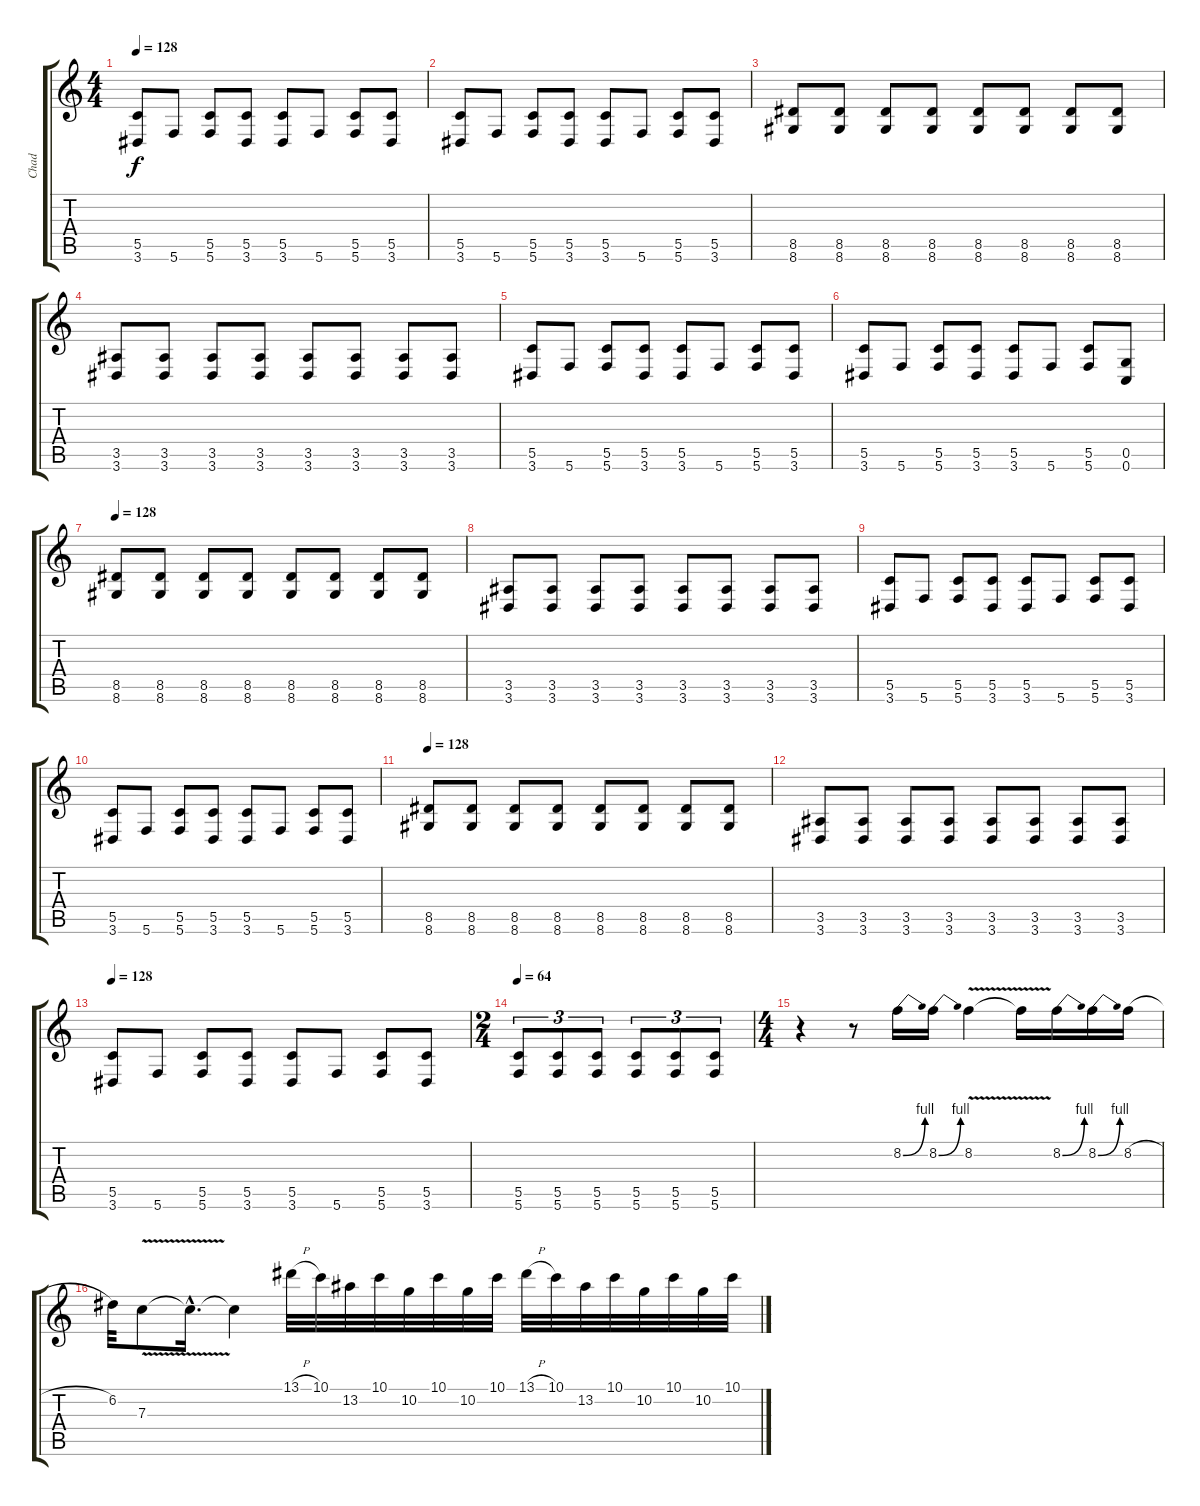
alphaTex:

\track ("Chad" "Chad") {instrument distortionguitar}
\staff {score tabs}
\tuning (D4 A3 F3 C3 G2 C2) {hide}
\ts (4 4)
\tempo 128
\clef g2
\ks c
(5.5 3.6).8{dy f} 5.6.8 (5.5 5.6).8 (5.5 3.6).8 (5.5 3.6).8 5.6.8 (5.5 5.6).8 (5.5 3.6).8 |
(5.5 3.6).8 5.6.8 (5.5 5.6).8 (5.5 3.6).8 (5.5 3.6).8 5.6.8 (5.5 5.6).8 (5.5 3.6).8 |
(8.5 8.6).8 (8.5 8.6).8 (8.5 8.6).8 (8.5 8.6).8 (8.5 8.6).8 (8.5 8.6).8 (8.5 8.6).8 (8.5 8.6).8 |
(3.5 3.6).8 (3.5 3.6).8 (3.5 3.6).8 (3.5 3.6).8 (3.5 3.6).8 (3.5 3.6).8 (3.5 3.6).8 (3.5 3.6).8 |
(5.5 3.6).8 5.6.8 (5.5 5.6).8 (5.5 3.6).8 (5.5 3.6).8 5.6.8 (5.5 5.6).8 (5.5 3.6).8 |
(5.5 3.6).8 5.6.8 (5.5 5.6).8 (5.5 3.6).8 (5.5 3.6).8 5.6.8 (5.5 5.6).8 (0.5 0.6).8 |
\tempo 128
(8.5 8.6).8 (8.5 8.6).8 (8.5 8.6).8 (8.5 8.6).8 (8.5 8.6).8 (8.5 8.6).8 (8.5 8.6).8 (8.5 8.6).8 |
(3.5 3.6).8 (3.5 3.6).8 (3.5 3.6).8 (3.5 3.6).8 (3.5 3.6).8 (3.5 3.6).8 (3.5 3.6).8 (3.5 3.6).8 |
(5.5 3.6).8 5.6.8 (5.5 5.6).8 (5.5 3.6).8 (5.5 3.6).8 5.6.8 (5.5 5.6).8 (5.5 3.6).8 |
(5.5 3.6).8 5.6.8 (5.5 5.6).8 (5.5 3.6).8 (5.5 3.6).8 5.6.8 (5.5 5.6).8 (5.5 3.6).8 |
\tempo 128
(8.5 8.6).8 (8.5 8.6).8 (8.5 8.6).8 (8.5 8.6).8 (8.5 8.6).8 (8.5 8.6).8 (8.5 8.6).8 (8.5 8.6).8 |
(3.5 3.6).8 (3.5 3.6).8 (3.5 3.6).8 (3.5 3.6).8 (3.5 3.6).8 (3.5 3.6).8 (3.5 3.6).8 (3.5 3.6).8 |
\tempo 128
(5.5 3.6).8 5.6.8 (5.5 5.6).8 (5.5 3.6).8 (5.5 3.6).8 5.6.8 (5.5 5.6).8 (5.5 3.6).8 |
\ts (2 4)
\tempo 64
(5.5 5.6).8{tu (3 2)} (5.5 5.6).8{tu (3 2)} (5.5 5.6).8{tu (3 2)} (5.5 5.6).8{tu (3 2)} (5.5 5.6).8{tu (3 2)} (5.5 5.6).8{tu (3 2)} |
\ts (4 4)
r.4 r.8 8.2{be (bend 0 0 60 4)}.16 8.2{be (bend 0 0 60 4)}.16 8.2{v}.4 8.2{t}.16 8.2{be (bend 0 0 60 4)}.16 8.2{be (bend 0 0 60 4)}.16 8.2{h}.16 |
6.2.32 7.3{v}.8 7.3{hac t}.16{d} 7.3{t}.4 13.1{h}.32 10.1.32 13.2.32 10.1.32 10.2.32 10.1.32 10.2.32 10.1.32 13.1{h}.32 10.1.32 13.2.32 10.1.32 10.2.32 10.1.32 10.2.32 10.1.32
